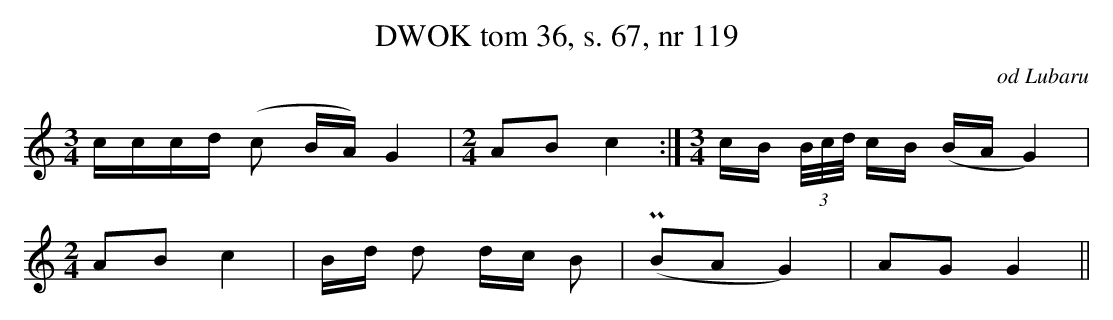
X:1
T: DWOK tom 36, s. 67, nr 119
O:od Lubaru
L:1/16
M:3/4
K:Am
cccd (c2 BA) G4|[M:2/4] A2B2 c4:|[M:3/4] cB (3B/c/d/ cB (BAG4)|
[M:2/4]A2B2c4|Bd d2 dc B2|(PB2A2G4)|A2G2G4||
